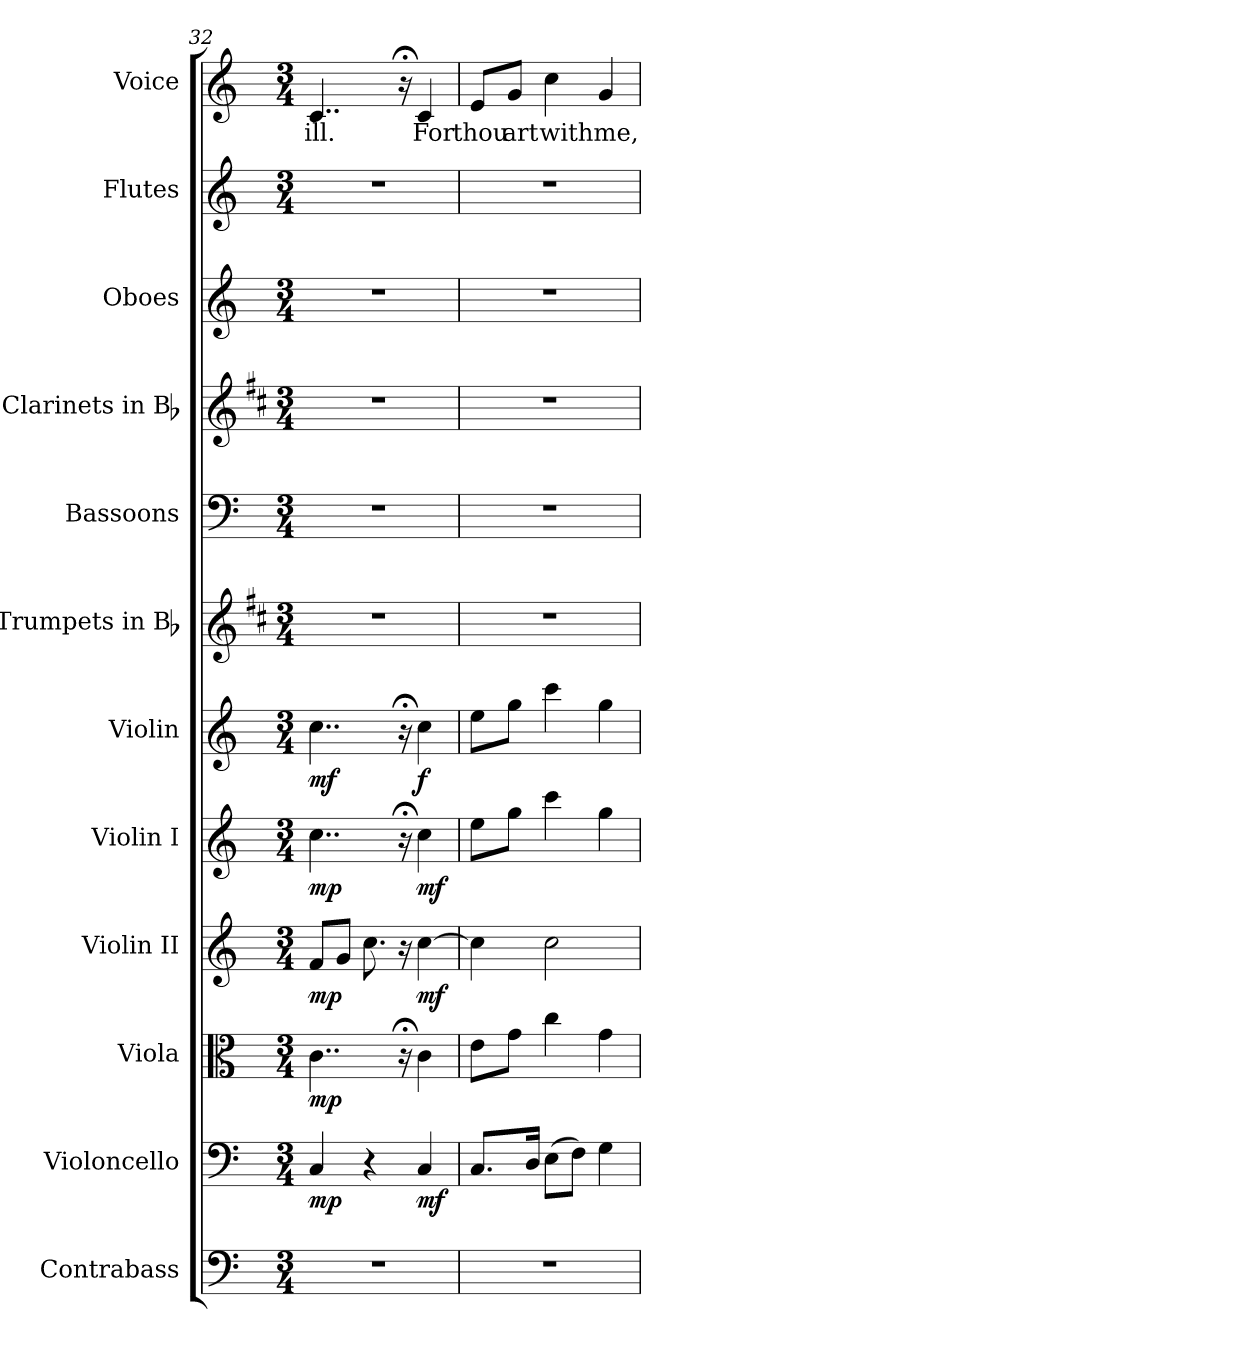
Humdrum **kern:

**kern	**kern	**dynam	**kern	**dynam	**kern	**dynam	**kern	**dynam	**kern	**dynam	**kern	**kern	**kern	**kern	**kern	**kern	**text
*part12	*part11	*part11	*part10	*part10	*part9	*part9	*part8	*part8	*part7	*part7	*part6	*part5	*part4	*part3	*part2	*part1	*part1
*staff12	*staff11	*staff11	*staff10	*staff10	*staff9	*staff9	*staff8	*staff8	*staff7	*staff7	*staff6	*staff5	*staff4	*staff3	*staff2	*staff1	*staff1
*I"Contrabass	*I"Violoncello	*	*I"Viola	*	*I"Violin II	*	*I"Violin I	*	*I"Violin	*	*I"Trumpets in Bb	*I"Bassoons	*I"Clarinets in Bb	*I"Oboes	*I"Flutes	*I"Voice	*
*I'Cb.	*I'Vc.	*	*I'Vla.	*	*I'Vln. II	*	*I'Vln. I	*	*I'Vln.	*	*I'Tpt.	*I'Bsn.	*I'Cl.	*I'Ob.	*I'Fl.	*I'Voice	*
*clefF4	*clefF4	*	*clefC3	*	*clefG2	*	*clefG2	*	*clefG2	*	*clefG2	*clefF4	*clefG2	*clefG2	*clefG2	*clefG2	*
*ITrd7c12	*	*	*	*	*	*	*	*	*	*	*ITrd1c2	*	*ITrd1c2	*	*	*	*
*k[]	*k[]	*	*k[]	*	*k[]	*	*k[]	*	*k[]	*	*k[]	*k[]	*k[]	*k[]	*k[]	*k[]	*
*C:	*C:	*	*C:	*	*C:	*	*C:	*	*C:	*	*C:	*C:	*C:	*C:	*C:	*C:	*
*M3/4	*M3/4	*	*M3/4	*	*M3/4	*	*M3/4	*	*M3/4	*	*M3/4	*M3/4	*M3/4	*M3/4	*M3/4	*M3/4	*
=32	=32	=32	=32	=32	=32	=32	=32	=32	=32	=32	=32	=32	=32	=32	=32	=32	=32
!LO:N:vis=1	!	!	!	!	!	!	!	!	!	!	!LO:N:vis=1	!LO:N:vis=1	!LO:N:vis=1	!LO:N:vis=1	!LO:N:vis=1	!	!
!	!	!	!	!	!	!	!	!	!	!	!	!	!	!	!	!	!LO:LY:b:color=#000000
2.r	4Ci/	mp	4..ci\	mp	8fi/L	mp	4..cci\	mp	4..cci\	mf	2.r	2.r	2.r	2.r	2.r	4..ci/	ill.
.	.	.	.	.	8gi/J	.	.	.	.	.	.	.	.	.	.	.	.
.	4r	.	.	.	8.cci\	.	.	.	.	.	.	.	.	.	.	.	.
.	.	.	16r;	.	16r	.	16r;	.	16r;	.	.	.	.	.	.	16r;	.
!	!	!	!	!	!	!	!	!	!	!	!	!	!	!	!	!	!LO:LY:b:color=#000000
.	4Ci/	mf	4ci\	.	[4cci\	mf	4cci\	mf	4cci\	f	.	.	.	.	.	4ci/	For
=33	=33	=33	=33	=33	=33	=33	=33	=33	=33	=33	=33	=33	=33	=33	=33	=33	=33
!LO:N:vis=1	!	!	!	!	!	!	!	!	!	!	!LO:N:vis=1	!LO:N:vis=1	!LO:N:vis=1	!LO:N:vis=1	!LO:N:vis=1	!	!
!	!	!	!	!	!	!	!	!	!	!	!	!	!	!	!	!	!LO:LY:b:color=#000000
2.r	8.Ci/L	.	8ei\L	.	4cci\]	.	8eei\L	.	8eei\L	.	2.r	2.r	2.r	2.r	2.r	8ei/L	thou
!	!	!	!	!	!	!	!	!	!	!	!	!	!	!	!	!	!LO:LY:b:color=#000000
.	.	.	8gi\J	.	.	.	8ggi\J	.	8ggi\J	.	.	.	.	.	.	8gi/J	art
.	16Di/Jk	.	.	.	.	.	.	.	.	.	.	.	.	.	.	.	.
!	!	!	!	!	!	!	!	!	!	!	!	!	!	!	!	!	!LO:LY:b:color=#000000
.	(8Ei\L	.	4cci\	.	2cci\	.	4ccci\	.	4ccci\	.	.	.	.	.	.	4cci\	with
.	8Fi\J)	.	.	.	.	.	.	.	.	.	.	.	.	.	.	.	.
!	!	!	!	!	!	!	!	!	!	!	!	!	!	!	!	!	!LO:LY:b:color=#000000
.	4Gi\	.	4gi\	.	.	.	4ggi\	.	4ggi\	.	.	.	.	.	.	4gi/	me,
=	=	=	=	=	=	=	=	=	=	=	=	=	=	=	=	=	=
*-	*-	*-	*-	*-	*-	*-	*-	*-	*-	*-	*-	*-	*-	*-	*-	*-	*-
